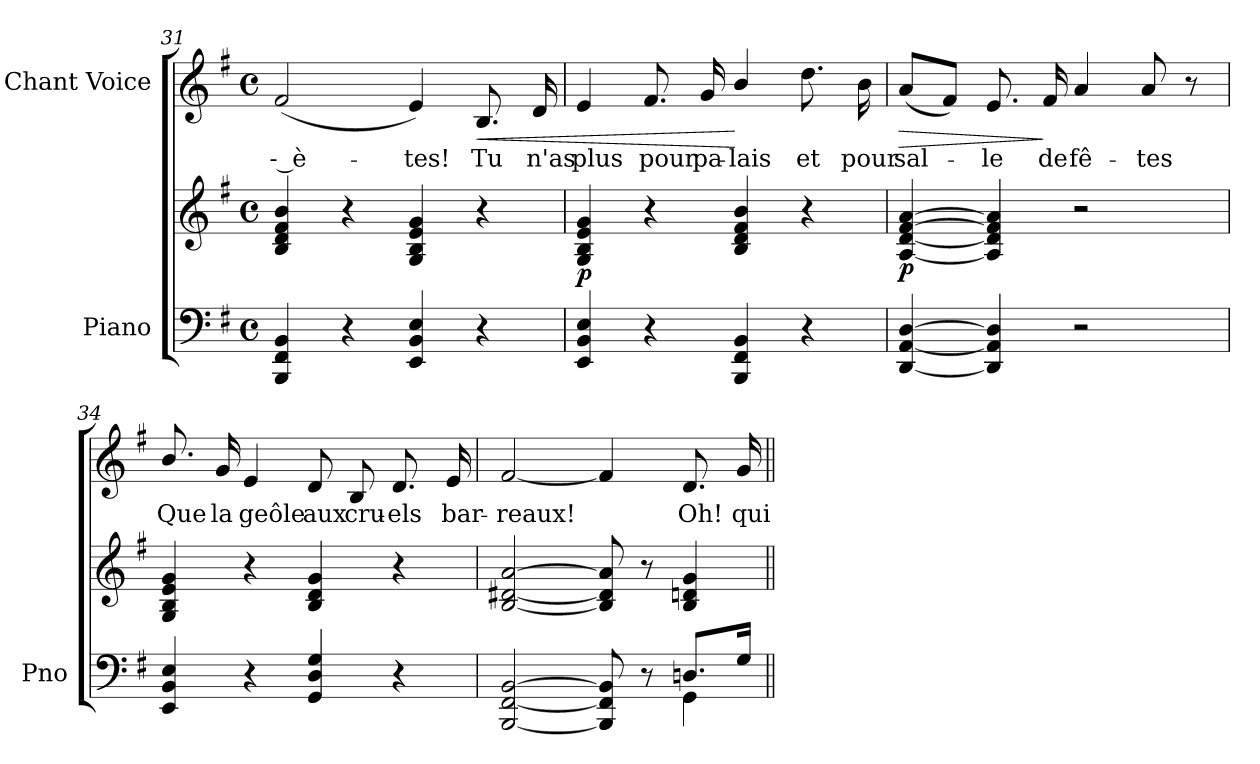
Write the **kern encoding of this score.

**kern	**kern	**dynam	**kern	**text	**dynam
*part2	*part2	*part2	*part1	*part1	*part1
*staff3	*staff2	*staff2/3	*staff1	*staff1	*staff1
*I"Piano	*	*	*I"Chant Voice	*	*
*I'Pno	*	*	*	*	*
*clefF4	*clefG2	*	*clefG2	*	*
*k[f#]	*k[f#]	*	*k[f#]	*	*
*M4/4	*M4/4	*	*M4/4	*	*
*met(c)	*met(c)	*	*met(c)	*	*
=31	=31	=31	=31	=31	=31
4BBB/ 4FF#/ 4BB/	4B/ 4d/ 4f#/ 4b/	.	(2f#/	-- è-	.
4r	4r	.	.	.	.
4EE/ 4BB/ 4E/	4G/ 4B/ 4e/ 4g/	.	4e/)	-tes!	.
!	!	!	!	!	!LO:HP:b
4r	4r	.	8.B/	Tu	<
.	.	.	16d/	n'as	.
=32	=32	=32	=32	=32	=32
!	!	!LO:DY:b	!	!	!
4EE/ 4BB/ 4E/	4G/ 4B/ 4e/ 4g/	p	4e/	plus	.
4r	4r	.	8.f#/	pour	.
.	.	.	16g/	pa-	.
!	!	!LO:DY:b	!	!	!
!	!	!LO:DY:n=1:b	!	!	!
4BBB/ 4FF#/ 4BB/	4B/ 4d/ 4f#/ 4b/	other-dynamics f	4b/	-lais	[
4r	4r	.	8.dd\	et	.
.	.	.	16b\	pour	.
=33	=33	=33	=33	=33	=33
!	!	!LO:DY:b	!	!	!LO:HP:b
[4DD/ [4AA/ [4D/	[4A/ [4d/ [>4f#/ [4a/	p	(8a/L	sal-	>
.	.	.	8f#/J)	.	.
4DD/] 4AA/] 4D/]	4A/] 4d/] 4f#/] 4a/]	.	8.e/	-le	.
.	.	.	16f#/	de	]
2r	2r	.	4a/	fê-	.
.	.	.	8a/	-tes	.
.	.	.	8r	.	.
=34	=34	=34	=34	=34	=34
4EE/ 4BB/ 4E/	4G/ 4B/ 4e/ 4g/	.	8.b/	Que	.
.	.	.	16g/	la	.
4r	4r	.	4e/	geôle	.
4GG/ 4D/ 4G/	4B/ 4d/ 4g/	.	8d/	aux	.
.	.	.	8B/	cru-	.
4r	4r	.	8.d/	-els	.
.	.	.	16e/	bar-	.
=35	=35	=35	=35	=35	=35
*^	*	*	*	*	*
[<2BBB/ [<2FF#/ [2BB/	2.ryy	[2B/ [>2d#X/ [2a/	.	[2f#/	-reaux!	.
8BBB/] 8FF#/] 8BB/]	.	8B/] 8d#/] 8a/]	.	4f#/]	.	.
8r	.	8r	.	.	.	.
!	!	!	!LO:DY:b	!	!	!
!	!	!	!LO:DY:n=1:b	!	!	!LO:DY:a
!	!	!	!	!	!	!LO:DY:n=1:a
8.Dn/L	4GG\	4B/ 4dn/ 4g/	other-dynamics f	8.d/	Oh!	other-dynamics f
16G/Jk	.	.	.	16g/	qui	.
*v	*v	*	*	*	*	*
=||	=||	=||	=||	=||	=||
*-	*-	*-	*-	*-	*-
